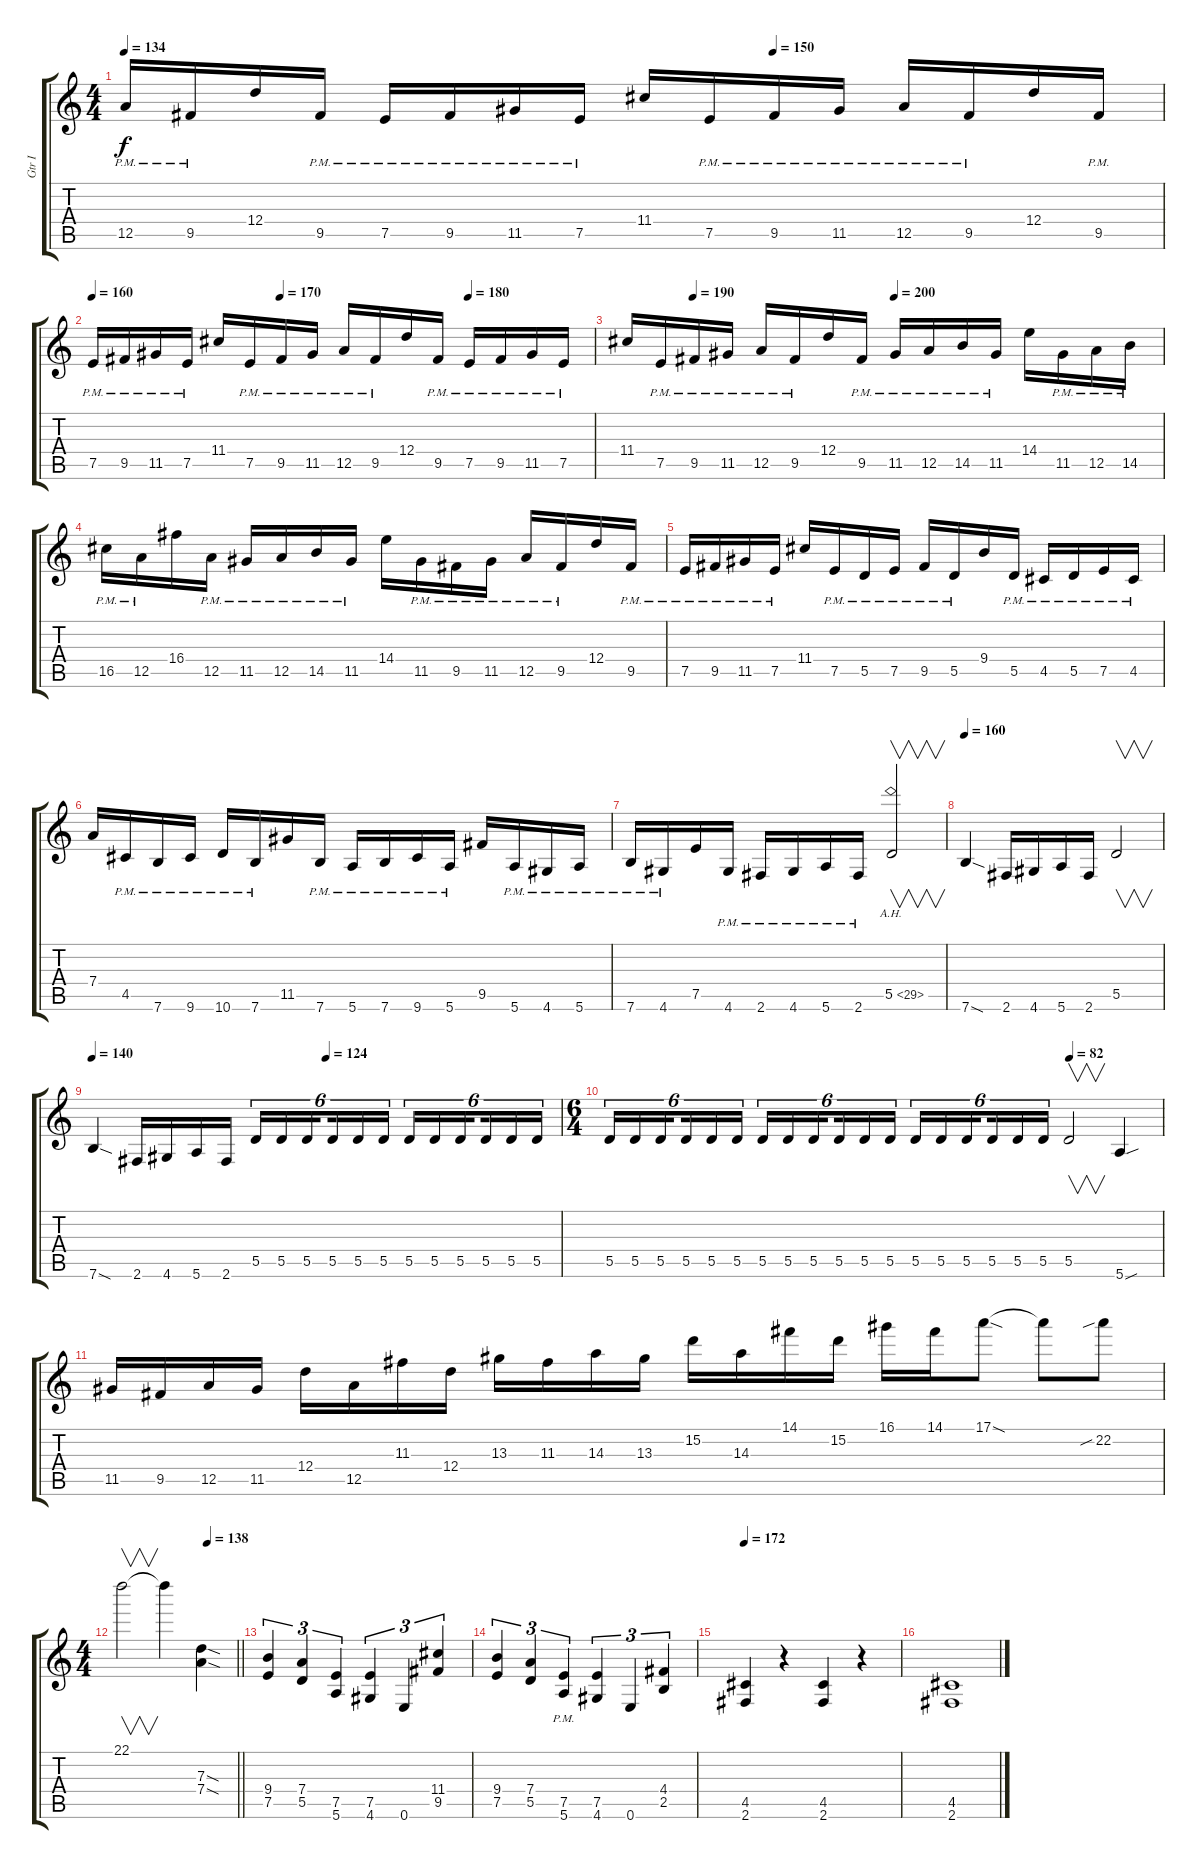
\track ("Gtr I" "Gtr I") {instrument overdrivenguitar}
\staff {score tabs}
\tuning (E4 B3 G3 D3 A2 E2) {hide}
\ts (4 4)
\tempo 134
\tempo (150 0.625)
\clef g2
\ks c
12.5{pm}.16{dy f} 9.5{pm}.16 12.4.16 9.5{pm}.16 7.5{pm}.16 9.5{pm}.16 11.5{pm}.16 7.5{pm}.16 11.4.16 7.5{pm}.16 9.5{pm}.16 11.5{pm}.16 12.5{pm}.16 9.5{pm}.16 12.4.16 9.5{pm}.16 |
\tempo 160
\tempo (170 0.375)
\tempo (180 0.75)
7.5{pm}.16 9.5{pm}.16 11.5{pm}.16 7.5{pm}.16 11.4.16 7.5{pm}.16 9.5{pm}.16 11.5{pm}.16 12.5{pm}.16 9.5{pm}.16 12.4.16 9.5{pm}.16 7.5{pm}.16 9.5{pm}.16 11.5{pm}.16 7.5{pm}.16 |
\tempo (190 0.125)
\tempo (200 0.5)
11.4.16 7.5{pm}.16 9.5{pm}.16 11.5{pm}.16 12.5{pm}.16 9.5{pm}.16 12.4.16 9.5{pm}.16 11.5{pm}.16 12.5{pm}.16 14.5{pm}.16 11.5{pm}.16 14.4.16 11.5{pm}.16 12.5{pm}.16 14.5{pm}.16 |
16.5{pm}.16 12.5{pm}.16 16.4.16 12.5{pm}.16 11.5{pm}.16 12.5{pm}.16 14.5{pm}.16 11.5{pm}.16 14.4.16 11.5{pm}.16 9.5{pm}.16 11.5{pm}.16 12.5{pm}.16 9.5{pm}.16 12.4.16 9.5{pm}.16 |
7.5{pm}.16 9.5{pm}.16 11.5{pm}.16 7.5{pm}.16 11.4.16 7.5{pm}.16 5.5{pm}.16 7.5{pm}.16 9.5{pm}.16 5.5{pm}.16 9.4.16 5.5{pm}.16 4.5{pm}.16 5.5{pm}.16 7.5{pm}.16 4.5{pm}.16 |
7.4.16 4.5{pm}.16 7.6{pm}.16 9.6{pm}.16 10.6{pm}.16 7.6{pm}.16 11.5.16 7.6{pm}.16 5.6{pm}.16 7.6{pm}.16 9.6{pm}.16 5.6{pm}.16 9.5.16 5.6{pm}.16 4.6{pm}.16 5.6{pm}.16 |
7.6{pm}.16 4.6{pm}.16 7.5.16 4.6{pm}.16 2.6{pm}.16 4.6{pm}.16 5.6{pm}.16 2.6{pm}.16 5.5{ah 24}.2{v} |
\tempo 160
7.6{sod}.4 2.6.16 4.6.16 5.6.16 2.6.16 5.5.2{v} |
\tempo 140
\tempo (124 0.5)
7.6{sod}.4 2.6.16 4.6.16 5.6.16 2.6.16 5.5.16{tu (6 4)} 5.5.16{tu (6 4)} 5.5.16{tu (6 4) beam splitsecondary} 5.5.16{tu (6 4)} 5.5.16{tu (6 4)} 5.5.16{tu (6 4)} 5.5.16{tu (6 4)} 5.5.16{tu (6 4)} 5.5.16{tu (6 4) beam splitsecondary} 5.5.16{tu (6 4)} 5.5.16{tu (6 4)} 5.5.16{tu (6 4)} |
\ts (6 4)
\tempo (82 0.8333333333333334)
5.5.16{tu (6 4)} 5.5.16{tu (6 4)} 5.5.16{tu (6 4) beam splitsecondary} 5.5.16{tu (6 4)} 5.5.16{tu (6 4)} 5.5.16{tu (6 4) beam splitsecondary} 5.5.16{tu (6 4)} 5.5.16{tu (6 4)} 5.5.16{tu (6 4) beam splitsecondary} 5.5.16{tu (6 4)} 5.5.16{tu (6 4)} 5.5.16{tu (6 4) beam splitsecondary} 5.5.16{tu (6 4)} 5.5.16{tu (6 4)} 5.5.16{tu (6 4) beam splitsecondary} 5.5.16{tu (6 4)} 5.5.16{tu (6 4)} 5.5.16{tu (6 4)} 5.5.2{v} 5.6{sou}.4 |
11.5.16 9.5.16 12.5.16 11.5.16 12.4.16 12.5.16 11.3.16 12.4.16 13.3.16 11.3.16 14.3.16 13.3.16 15.2.16 14.3.16 14.1.16 15.2.16 16.1.16 14.1.16 17.1{sod}.8 17.1{t}.8 22.2{sib}.8 |
\ts (4 4)
\tempo (138 0.75)
\barLineRight lightlight
22.1.2{v} 22.1{t}.4 (7.3{sod} 7.4{sod}).4 |
(9.4 7.5).4{tu (3 2)} (7.4 5.5).4{tu (3 2)} (7.5 5.6).4{tu (3 2)} (7.5 4.6).4{tu (3 2)} 0.6.4{tu (3 2)} (11.4 9.5).4{tu (3 2)} |
(9.4 7.5).4{tu (3 2)} (7.4 5.5).4{tu (3 2)} (7.5{pm} 5.6{pm}).4{tu (3 2)} (7.5 4.6).4{tu (3 2)} 0.6.4{tu (3 2)} (4.4 2.5).4{tu (3 2)} |
\tempo 172
(4.5 2.6).4 r.4 (4.5 2.6).4 r.4 |
(4.5 2.6).1
